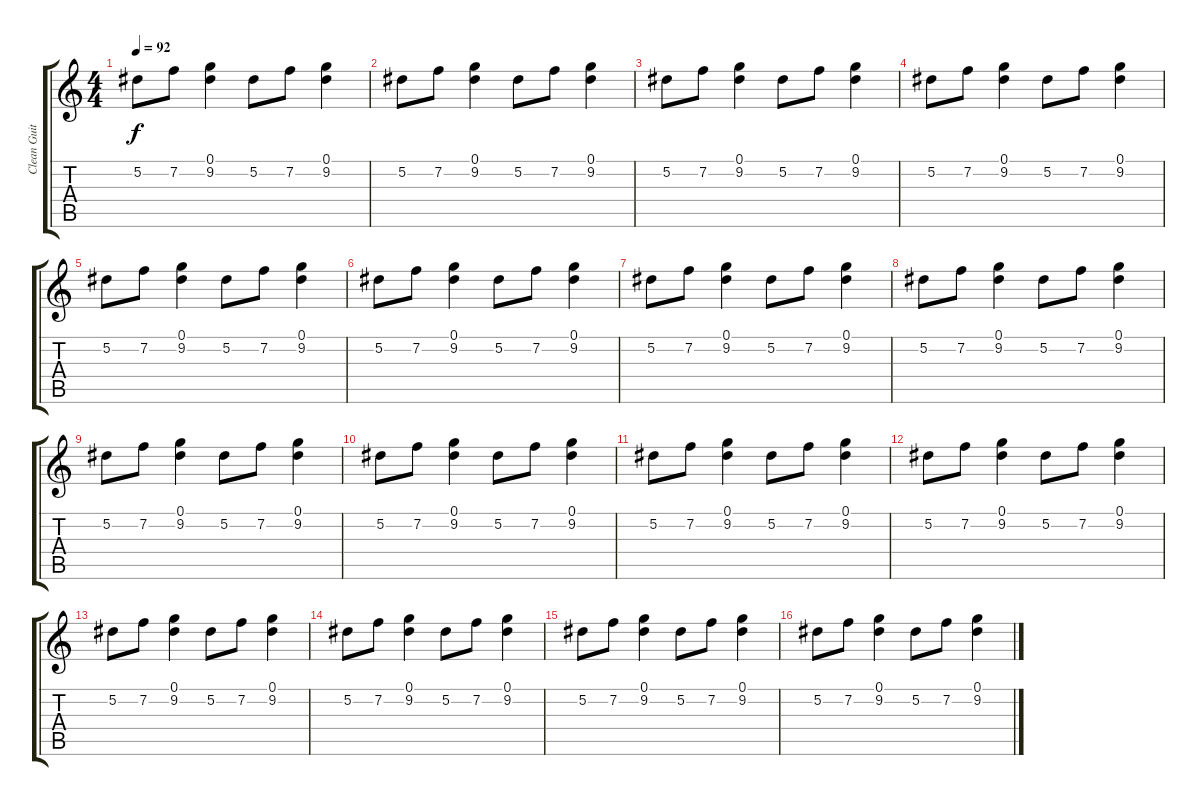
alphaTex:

\track ("Clean Guitar" "Clean Guit") {instrument electricguitarclean}
\staff {score tabs}
\tuning (Eb4 Bb3 Gb3 Db3 Ab2 Eb2) {hide}
\ts (4 4)
\tempo 92
\clef g2
\ks c
5.2.8{dy f} 7.2.8 (0.1 9.2).4 5.2.8 7.2.8 (0.1 9.2).4 |
5.2.8 7.2.8 (0.1 9.2).4 5.2.8 7.2.8 (0.1 9.2).4 |
5.2.8 7.2.8 (0.1 9.2).4 5.2.8 7.2.8 (0.1 9.2).4 |
5.2.8 7.2.8 (0.1 9.2).4 5.2.8 7.2.8 (0.1 9.2).4 |
5.2.8 7.2.8 (0.1 9.2).4 5.2.8 7.2.8 (0.1 9.2).4 |
5.2.8 7.2.8 (0.1 9.2).4 5.2.8 7.2.8 (0.1 9.2).4 |
5.2.8 7.2.8 (0.1 9.2).4 5.2.8 7.2.8 (0.1 9.2).4 |
5.2.8 7.2.8 (0.1 9.2).4 5.2.8 7.2.8 (0.1 9.2).4 |
5.2.8 7.2.8 (0.1 9.2).4 5.2.8 7.2.8 (0.1 9.2).4 |
5.2.8 7.2.8 (0.1 9.2).4 5.2.8 7.2.8 (0.1 9.2).4 |
5.2.8 7.2.8 (0.1 9.2).4 5.2.8 7.2.8 (0.1 9.2).4 |
5.2.8 7.2.8 (0.1 9.2).4 5.2.8 7.2.8 (0.1 9.2).4 |
5.2.8 7.2.8 (0.1 9.2).4 5.2.8 7.2.8 (0.1 9.2).4 |
5.2.8 7.2.8 (0.1 9.2).4 5.2.8 7.2.8 (0.1 9.2).4 |
5.2.8 7.2.8 (0.1 9.2).4 5.2.8 7.2.8 (0.1 9.2).4 |
5.2.8 7.2.8 (0.1 9.2).4 5.2.8 7.2.8 (0.1 9.2).4
